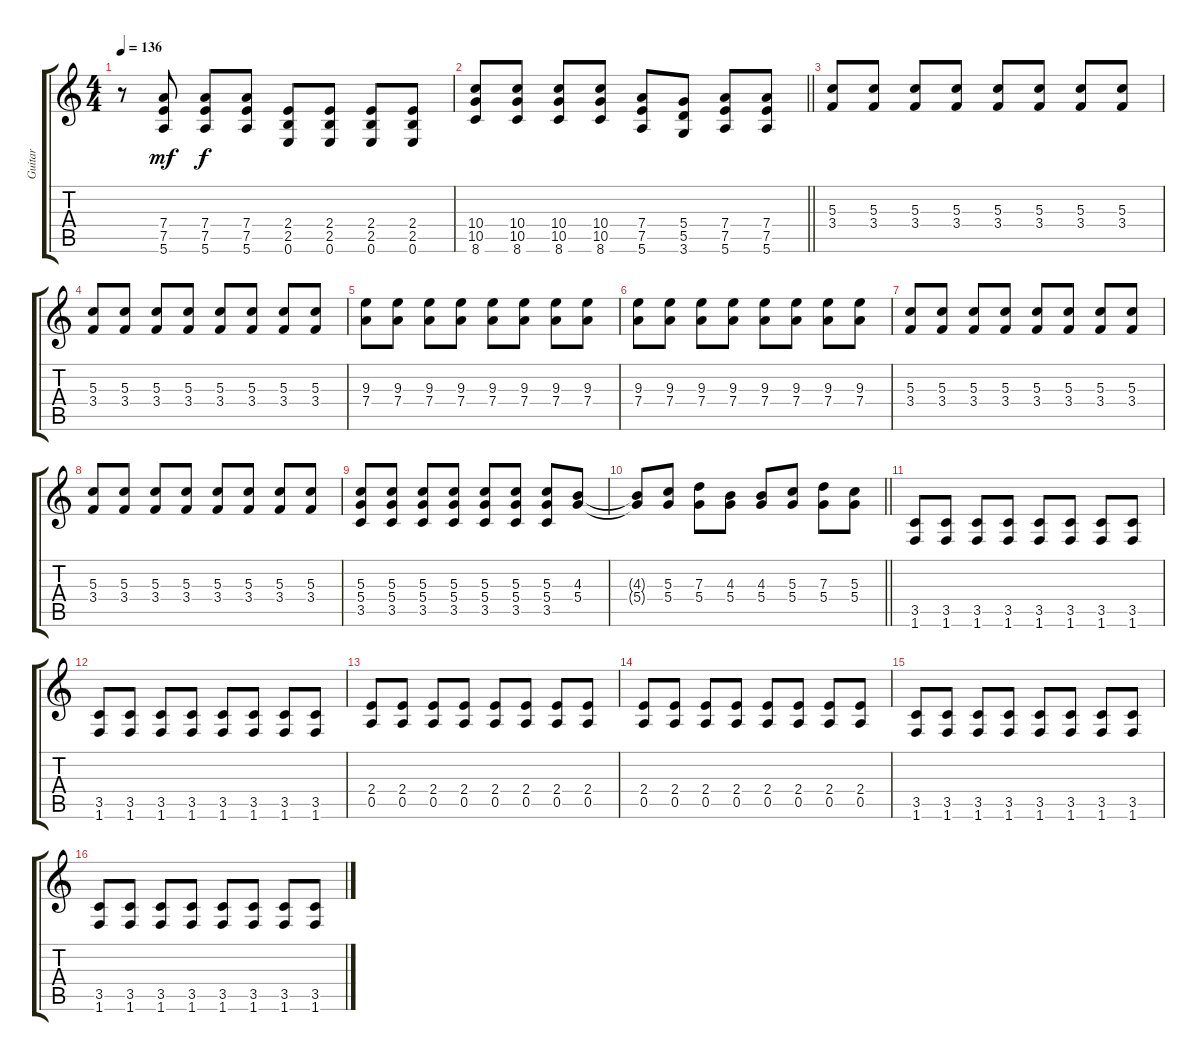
\track ("Guitar" "Guitar") {instrument overdrivenguitar}
\staff {score tabs}
\tuning (E4 B3 G3 D3 A2 E2) {hide}
\ts (4 4)
\tempo 136
\clef g2
\ks c
r.8{dy f} (7.4 7.5 5.6).8{dy mf} (7.4 7.5 5.6).8{dy f} (7.4 7.5 5.6).8 (2.4 2.5 0.6).8 (2.4 2.5 0.6).8 (2.4 2.5 0.6).8 (2.4 2.5 0.6).8 |
\barLineRight lightlight
(10.4 10.5 8.6).8 (10.4 10.5 8.6).8 (10.4 10.5 8.6).8 (10.4 10.5 8.6).8 (7.4 7.5 5.6).8 (5.4 5.5 3.6).8 (7.4 7.5 5.6).8 (7.4 7.5 5.6).8 |
\section ("" "")
(5.3 3.4).8 (5.3 3.4).8 (5.3 3.4).8 (5.3 3.4).8 (5.3 3.4).8 (5.3 3.4).8 (5.3 3.4).8 (5.3 3.4).8 |
(5.3 3.4).8 (5.3 3.4).8 (5.3 3.4).8 (5.3 3.4).8 (5.3 3.4).8 (5.3 3.4).8 (5.3 3.4).8 (5.3 3.4).8 |
(9.3 7.4).8 (9.3 7.4).8 (9.3 7.4).8 (9.3 7.4).8 (9.3 7.4).8 (9.3 7.4).8 (9.3 7.4).8 (9.3 7.4).8 |
(9.3 7.4).8 (9.3 7.4).8 (9.3 7.4).8 (9.3 7.4).8 (9.3 7.4).8 (9.3 7.4).8 (9.3 7.4).8 (9.3 7.4).8 |
(5.3 3.4).8 (5.3 3.4).8 (5.3 3.4).8 (5.3 3.4).8 (5.3 3.4).8 (5.3 3.4).8 (5.3 3.4).8 (5.3 3.4).8 |
(5.3 3.4).8 (5.3 3.4).8 (5.3 3.4).8 (5.3 3.4).8 (5.3 3.4).8 (5.3 3.4).8 (5.3 3.4).8 (5.3 3.4).8 |
(5.3 5.4 3.5).8 (5.3 5.4 3.5).8 (5.3 5.4 3.5).8 (5.3 5.4 3.5).8 (5.3 5.4 3.5).8 (5.3 5.4 3.5).8 (5.3 5.4 3.5).8 (4.3 5.4).8 |
\barLineRight lightlight
(4.3{t} 5.4{t}).8 (5.3 5.4).8 (7.3 5.4).8 (4.3 5.4).8 (4.3 5.4).8 (5.3 5.4).8 (7.3 5.4).8 (5.3 5.4).8 |
\section ("" "")
(3.5 1.6).8 (3.5 1.6).8 (3.5 1.6).8 (3.5 1.6).8 (3.5 1.6).8 (3.5 1.6).8 (3.5 1.6).8 (3.5 1.6).8 |
(3.5 1.6).8 (3.5 1.6).8 (3.5 1.6).8 (3.5 1.6).8 (3.5 1.6).8 (3.5 1.6).8 (3.5 1.6).8 (3.5 1.6).8 |
(2.4 0.5).8 (2.4 0.5).8 (2.4 0.5).8 (2.4 0.5).8 (2.4 0.5).8 (2.4 0.5).8 (2.4 0.5).8 (2.4 0.5).8 |
(2.4 0.5).8 (2.4 0.5).8 (2.4 0.5).8 (2.4 0.5).8 (2.4 0.5).8 (2.4 0.5).8 (2.4 0.5).8 (2.4 0.5).8 |
(3.5 1.6).8 (3.5 1.6).8 (3.5 1.6).8 (3.5 1.6).8 (3.5 1.6).8 (3.5 1.6).8 (3.5 1.6).8 (3.5 1.6).8 |
(3.5 1.6).8 (3.5 1.6).8 (3.5 1.6).8 (3.5 1.6).8 (3.5 1.6).8 (3.5 1.6).8 (3.5 1.6).8 (3.5 1.6).8
